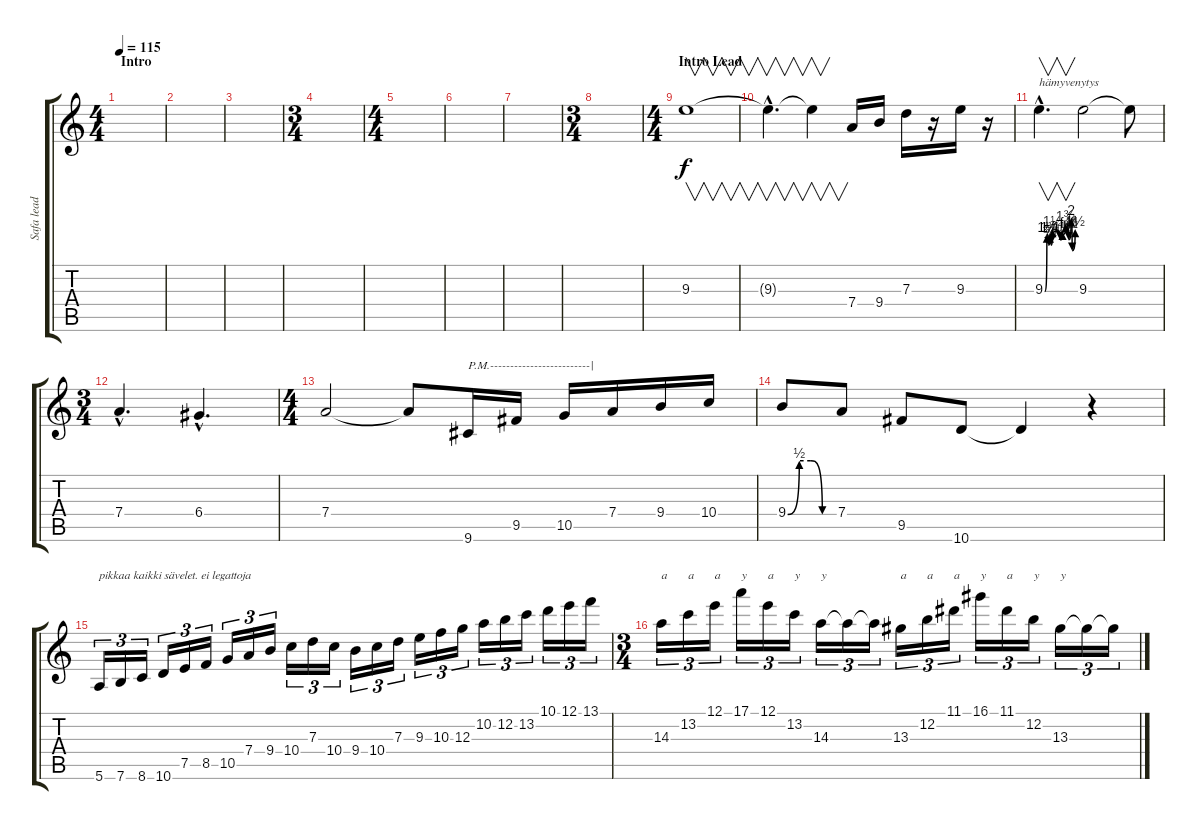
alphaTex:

\track ("Safa lead" "Safa lead") {instrument distortionguitar}
\staff {score tabs}
\tuning (E4 B3 G3 D3 A2 E2) {hide}
\ts (4 4)
\section ("" "Intro")
\tempo 115
\clef g2
\ks c
|
|
|
\ts (3 4)
|
\ts (4 4)
|
|
|
\ts (3 4)
|
\ts (4 4)
\section ("" "Intro Lead")
9.3.1{v} |
9.3{hac t}.4{v d} 9.3{t}.4{v} 7.4.16 9.4.16 7.3.16 r.16 9.3.16 r.16 |
9.3{be (custom 0 0 4 5 7 3 10 5 12 3 15 6 30 4 35 5 41 7 47 4 52 8 54 2 60 6) hac}.4{v d txt "hämyvenytys"} 9.3.2 9.3{t}.8 |
\ts (3 4)
7.4{hac}.4{d} 6.4{hac}.4{d} |
\ts (4 4)
7.4.2 7.4{t}.8 9.6.16{txt "P.M.-------------------------|"} 9.5.16 10.5.16 7.4.16 9.4.16 10.4.16 |
9.4{be (custom 0 0 15 2 30 2 45 0 60 0)}.8 7.4.8 9.5.8 10.6.8 10.6{t}.4 r.4 |
5.6.16{tu (3 2) txt "pikkaa kaikki sävelet. ei legattoja"} 7.6.16{tu (3 2)} 8.6.16{tu (3 2)} 10.6.16{tu (3 2)} 7.5.16{tu (3 2)} 8.5.16{tu (3 2)} 10.5.16{tu (3 2)} 7.4.16{tu (3 2)} 9.4.16{tu (3 2)} 10.4.16{tu (3 2)} 7.3.16{tu (3 2)} 10.4.16{tu (3 2)} 9.4.16{tu (3 2)} 10.4.16{tu (3 2)} 7.3.16{tu (3 2)} 9.3.16{tu (3 2)} 10.3.16{tu (3 2)} 12.3.16{tu (3 2)} 10.2.16{tu (3 2)} 12.2.16{tu (3 2)} 13.2.16{tu (3 2)} 10.1.16{tu (3 2)} 12.1.16{tu (3 2)} 13.1.16{tu (3 2)} |
\ts (3 4)
14.3.16{tu (3 2) txt "a"} 13.2.16{tu (3 2) txt "a"} 12.1.16{tu (3 2) txt "a"} 17.1.16{tu (3 2) txt "y"} 12.1.16{tu (3 2) txt "a"} 13.2.16{tu (3 2) txt "y"} 14.3.16{tu (3 2) txt "y"} 14.3{t}.16{tu (3 2)} 14.3{t}.16{tu (3 2)} 13.3.16{tu (3 2) txt "a"} 12.2.16{tu (3 2) txt "a"} 11.1.16{tu (3 2) txt "a"} 16.1.16{tu (3 2) txt "y"} 11.1.16{tu (3 2) txt "a"} 12.2.16{tu (3 2) txt "y"} 13.3.16{tu (3 2) txt "y"} 13.3{t}.16{tu (3 2)} 13.3{t}.16{tu (3 2)}
